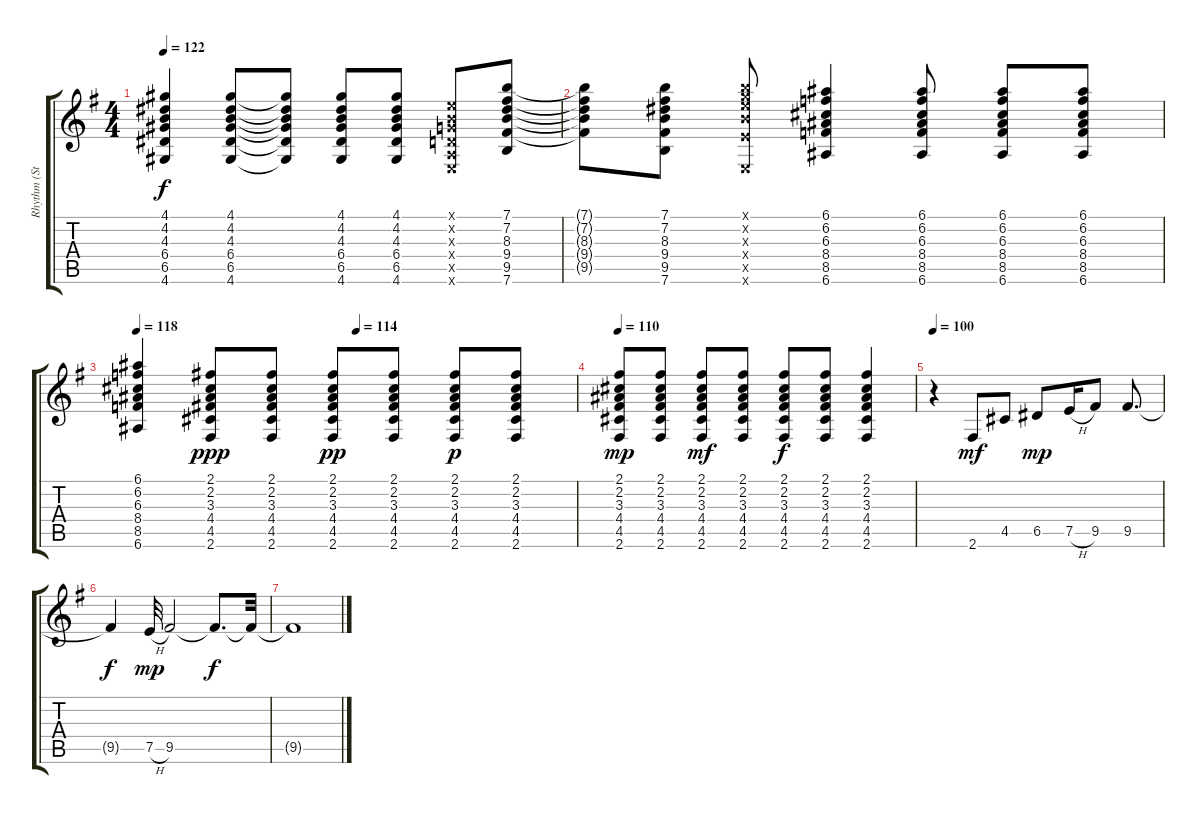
\track ("Rhythm (Standard)" "Rhythm (St") {mute instrument acousticguitarsteel}
\staff {score tabs}
\tuning (E4 B3 G3 D3 A2 E2) {hide}
\ts (4 4)
\tempo 122
\clef g2
\ks eminor
(4.1 4.2 4.3 6.4 6.5 4.6).4{dy f} (4.1 4.2 4.3 6.4 6.5 4.6).8 (4.1{t} 4.2{t} 4.3{t} 6.4{t} 6.5{t} 4.6{t}).8 (4.1 4.2 4.3 6.4 6.5 4.6).8 (4.1 4.2 4.3 6.4 6.5 4.6).8 (0.1{x} 0.2{x} 0.3{x} 0.4{x} 0.5{x} 0.6{x}).8 (7.1 7.2 8.3 9.4 9.5 7.6).8 |
(7.1{t} 7.2{t} 8.3{t} 9.4{t} 9.5{t}).8 (7.1 7.2 8.3 9.4 9.5 7.6).8 (7.1{x} 8.2{x} 9.3{x} 9.4{x} 7.5{x} 0.6{x}).8 (6.1 6.2 6.3 8.4 8.5 6.6).4 (6.1 6.2 6.3 8.4 8.5 6.6).8 (6.1 6.2 6.3 8.4 8.5 6.6).8 (6.1 6.2 6.3 8.4 8.5 6.6).8 |
\tempo 118
\tempo (114 0.5)
(6.1 6.2 6.3 8.4 8.5 6.6).4{instrument acousticguitarsteel} (2.1 2.2 3.3 4.4 4.5 2.6).8{dy ppp} (2.1 2.2 3.3 4.4 4.5 2.6).8 (2.1 2.2 3.3 4.4 4.5 2.6).8{dy pp} (2.1 2.2 3.3 4.4 4.5 2.6).8 (2.1 2.2 3.3 4.4 4.5 2.6).8{dy p} (2.1 2.2 3.3 4.4 4.5 2.6).8 |
\tempo 110
(2.1 2.2 3.3 4.4 4.5 2.6).8{dy mp} (2.1 2.2 3.3 4.4 4.5 2.6).8 (2.1 2.2 3.3 4.4 4.5 2.6).8{dy mf} (2.1 2.2 3.3 4.4 4.5 2.6).8 (2.1 2.2 3.3 4.4 4.5 2.6).8{dy f} (2.1 2.2 3.3 4.4 4.5 2.6).8 (2.1 2.2 3.3 4.4 4.5 2.6).4 |
\tempo 100
r.4 2.6.8{dy mf} 4.5.8 6.5.8{dy mp} 7.5{h}.16 9.5.8 9.5.8{d} |
9.5{t}.4{dy f} 7.5{h}.32{dy mp} 9.5.2 9.5{t}.8{d dy f} 9.5{t}.32 |
9.5{t}.1
